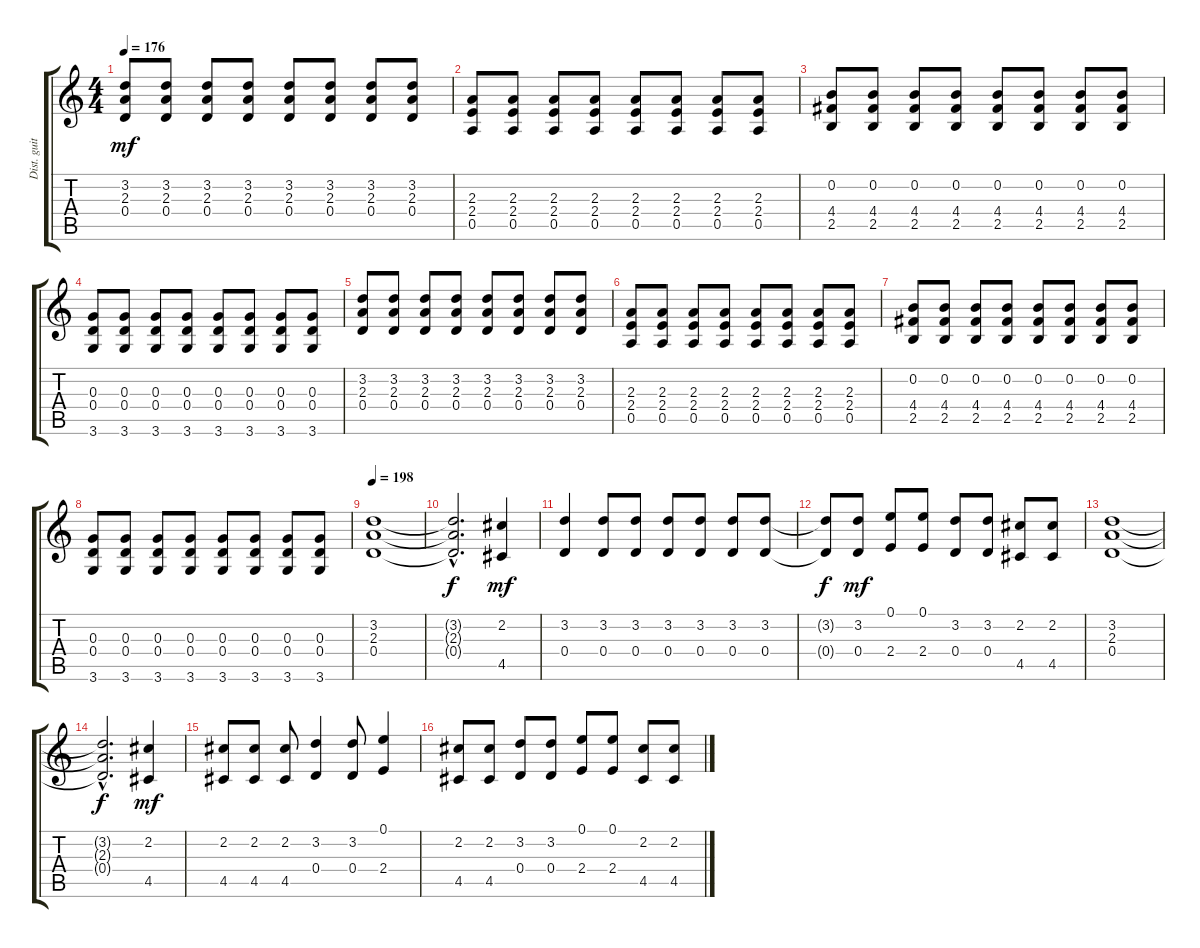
\track ("Dist. guitar - Tom" "Dist. guit") {instrument distortionguitar}
\staff {score tabs}
\tuning (E4 B3 G3 D3 A2 E2) {hide}
\ts (4 4)
\tempo 176
\clef g2
\ks c
(3.2 2.3 0.4).8{dy mf} (3.2 2.3 0.4).8 (3.2 2.3 0.4).8 (3.2 2.3 0.4).8 (3.2 2.3 0.4).8 (3.2 2.3 0.4).8 (3.2 2.3 0.4).8 (3.2 2.3 0.4).8 |
(2.3 2.4 0.5).8 (2.3 2.4 0.5).8 (2.3 2.4 0.5).8 (2.3 2.4 0.5).8 (2.3 2.4 0.5).8 (2.3 2.4 0.5).8 (2.3 2.4 0.5).8 (2.3 2.4 0.5).8 |
(0.2 4.4 2.5).8 (0.2 4.4 2.5).8 (0.2 4.4 2.5).8 (0.2 4.4 2.5).8 (0.2 4.4 2.5).8 (0.2 4.4 2.5).8 (0.2 4.4 2.5).8 (0.2 4.4 2.5).8 |
(0.3 0.4 3.6).8 (0.3 0.4 3.6).8 (0.3 0.4 3.6).8 (0.3 0.4 3.6).8 (0.3 0.4 3.6).8 (0.3 0.4 3.6).8 (0.3 0.4 3.6).8 (0.3 0.4 3.6).8 |
(3.2 2.3 0.4).8 (3.2 2.3 0.4).8 (3.2 2.3 0.4).8 (3.2 2.3 0.4).8 (3.2 2.3 0.4).8 (3.2 2.3 0.4).8 (3.2 2.3 0.4).8 (3.2 2.3 0.4).8 |
(2.3 2.4 0.5).8 (2.3 2.4 0.5).8 (2.3 2.4 0.5).8 (2.3 2.4 0.5).8 (2.3 2.4 0.5).8 (2.3 2.4 0.5).8 (2.3 2.4 0.5).8 (2.3 2.4 0.5).8 |
(0.2 4.4 2.5).8 (0.2 4.4 2.5).8 (0.2 4.4 2.5).8 (0.2 4.4 2.5).8 (0.2 4.4 2.5).8 (0.2 4.4 2.5).8 (0.2 4.4 2.5).8 (0.2 4.4 2.5).8 |
(0.3 0.4 3.6).8 (0.3 0.4 3.6).8 (0.3 0.4 3.6).8 (0.3 0.4 3.6).8 (0.3 0.4 3.6).8 (0.3 0.4 3.6).8 (0.3 0.4 3.6).8 (0.3 0.4 3.6).8 |
\tempo 198
(3.2 2.3 0.4).1 |
(3.2{hac t} 2.3{hac t} 0.4{hac t}).2{d dy f} (2.2 4.5).4{dy mf} |
(3.2 0.4).4 (3.2 0.4).8 (3.2 0.4).8 (3.2 0.4).8 (3.2 0.4).8 (3.2 0.4).8 (3.2 0.4).8 |
(3.2{t} 0.4{t}).8{dy f} (3.2 0.4).8{dy mf} (0.1 2.4).8 (0.1 2.4).8 (3.2 0.4).8 (3.2 0.4).8 (2.2 4.5).8 (2.2 4.5).8 |
(3.2 2.3 0.4).1 |
(3.2{hac t} 2.3{hac t} 0.4{hac t}).2{d dy f} (2.2 4.5).4{dy mf} |
(2.2 4.5).8 (2.2 4.5).8 (2.2 4.5).8 (3.2 0.4).4 (3.2 0.4).8 (0.1 2.4).4 |
(2.2 4.5).8 (2.2 4.5).8 (3.2 0.4).8 (3.2 0.4).8 (0.1 2.4).8 (0.1 2.4).8 (2.2 4.5).8 (2.2 4.5).8
